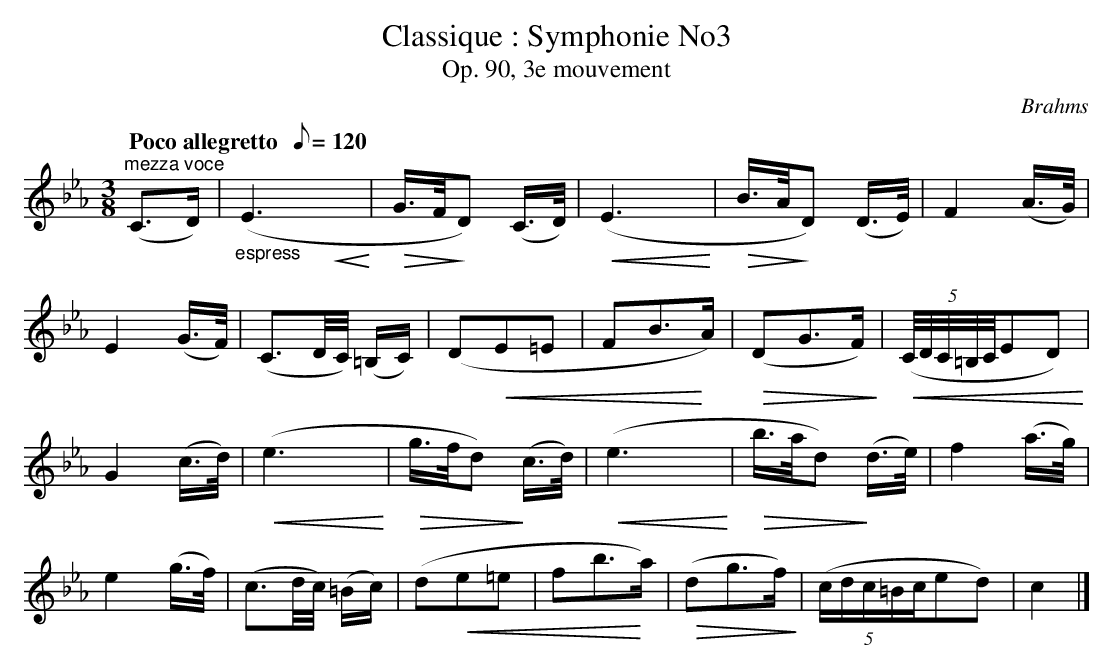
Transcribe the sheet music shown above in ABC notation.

X:1
T:Classique : Symphonie No3
T:Op. 90, 3e mouvement
C:Brahms
M:3/8
L:1/16
Q:"Poco allegretto  "1/8=120
K:Cm clef=treble
"^mezza voce" (C3D) | "_espress" (E6 !<(!yy!<)! | !>(! G>F!>)!D2) (C>D) | !<(! (E6 y!<)! | !>(!B>A!>)!D2) (D>E) | F4 (A>G) |
E4 (G>F) | (C3D/2C/2) (=B,C) | (D2!<(!E2=E2 | F2B3!<)!A) | !>(!(D2G3F)!>)! | !<(! (5(C/2D/2C/2=B,/2C/2E2D2) !<)! |
G4 (c>d) | !<(! (e6 yy !<)! | !>(! g>fd2) !>)! (c>d) | !<(! (e6 yy!<)! | !>(! b>ad2) !>)! (d>e) | f4 (a>g) |
e4 (g>f) | (c3d/2c/2) (=Bc) | (d2!<(!e2=e2 | f2b3!<)!a) | !>(! (d2g3f) !>)! | ((5cdc=Bce2d2) | c4 |]
